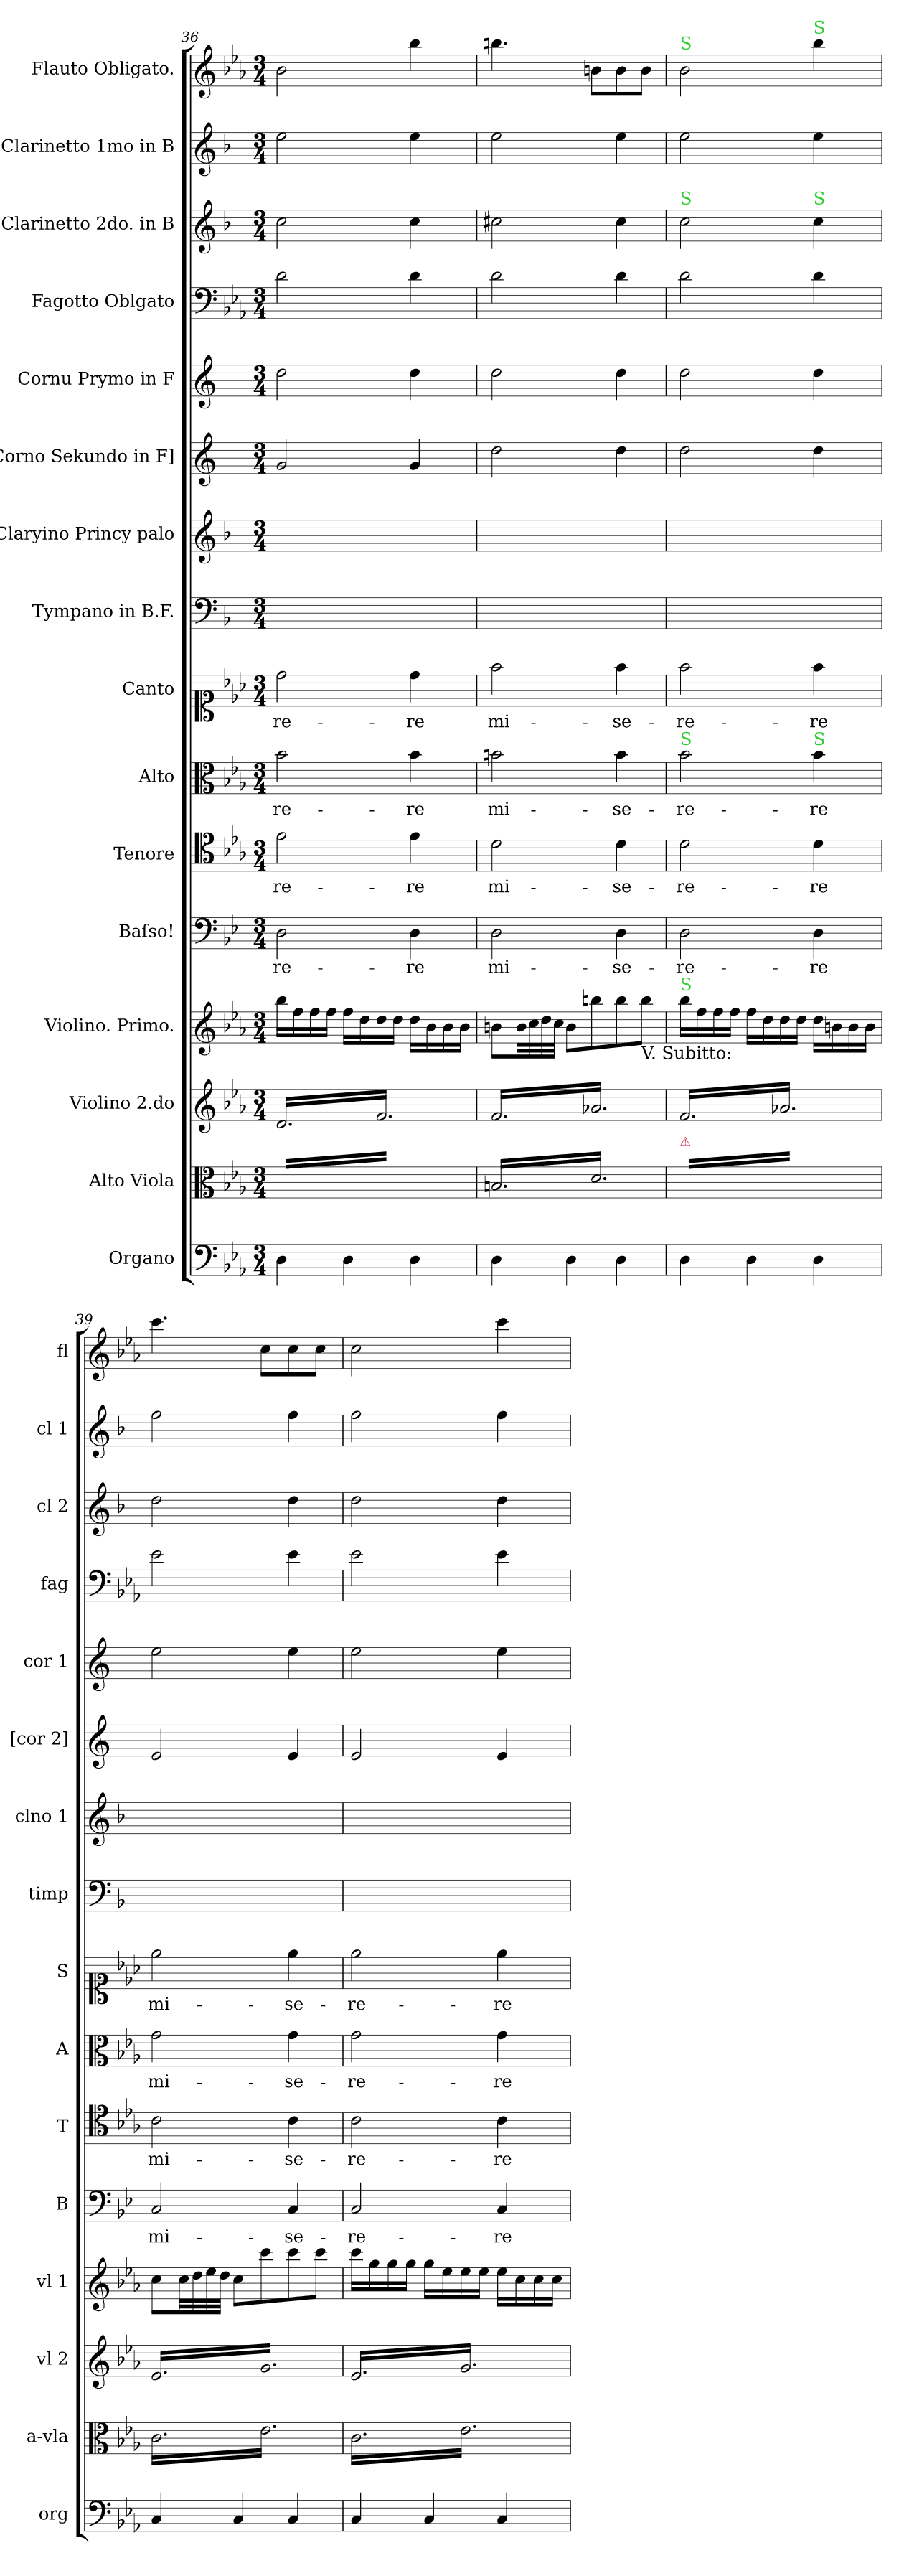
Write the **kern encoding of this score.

**kern	**kern	**kern	**kern	**kern	**text	**kern	**text	**kern	**text	**kern	**text	**kern	**kern	**kern	**kern	**kern	**kern	**kern	**kern
*part16	*part15	*part14	*part13	*part12	*part12	*part11	*part11	*part10	*part10	*part9	*part9	*part8	*part7	*part6	*part5	*part4	*part3	*part2	*part1
*staff16	*staff15	*staff14	*staff13	*staff12	*staff12	*staff11	*staff11	*staff10	*staff10	*staff9	*staff9	*staff8	*staff7	*staff6	*staff5	*staff4	*staff3	*staff2	*staff1
*I"Organo	*I"Alto Viola	*I"Violino 2.do	*I"Violino. Primo.	*I"Baſso!	*	*I"Tenore	*	*I"Alto	*	*I"Canto	*	*I"Tympano in B.F.	*I"Claryino Princy palo	*I"[Corno Sekundo in F]	*I"Cornu Prymo in F	*I"Fagotto Oblgato	*I"Clarinetto 2do. in B	*I"Clarinetto 1mo in B	*I"Flauto Obligato.
*I'org	*I'a-vla	*I'vl 2	*I'vl 1	*I'B	*	*I'T	*	*I'A	*	*I'S	*	*I'timp	*I'clno 1	*I'[cor 2]	*I'cor 1	*I'fag	*I'cl 2	*I'cl 1	*I'fl
*clefF4	*clefC3	*clefG2	*clefG2	*clefF4	*	*clefC4	*	*clefC3	*	*clefC1	*	*clefF4	*clefG2	*clefG2	*clefG2	*clefF4	*clefG2	*clefG2	*clefG2
*	*	*	*	*	*	*	*	*	*	*	*	*ITrd1c2	*ITrd1c2	*ITrd5c9	*ITrd5c9	*	*ITrd1c2	*ITrd1c2	*
*k[b-e-a-]	*k[b-e-a-]	*k[b-e-a-]	*k[b-e-a-]	*k[b-e-]	*	*k[b-e-a-]	*	*k[b-e-a-]	*	*k[b-e-a-]	*	*k[b-e-a-]	*k[b-e-a-]	*k[b-e-a-]	*k[b-e-a-]	*k[b-e-a-]	*k[b-e-a-]	*k[b-e-a-]	*k[b-e-a-]
*E-:	*E-:	*E-:	*E-:	*	*	*E-:	*	*E-:	*	*E-:	*	*E-:	*E-:	*E-:	*E-:	*E-:	*E-:	*E-:	*E-:
*M3/4	*M3/4	*M3/4	*M3/4	*M3/4	*	*M3/4	*	*M3/4	*	*M3/4	*	*M3/4	*M3/4	*M3/4	*M3/4	*M3/4	*M3/4	*M3/4	*M3/4
=36	=36	=36	=36	=36	=36	=36	=36	=36	=36	=36	=36	=36	=36	=36	=36	=36	=36	=36	=36
!	!LO:TX:a:color=crimson:t=⚠	!	!	!	!	!	!	!	!	!	!	!	!	!	!	!	!	!	!
!	!	!	!	!	!LO:LY:i	!	!	!	!LO:LY:i	!	!	!	!	!	!	!	!	!	!
*	*tremolo	*	*	*	*	*	*	*	*	*	*	*	*	*	*	*	*	*	*
*	*	*tremolo	*	*	*	*	*	*	*	*	*	*	*	*	*	*	*	*	*
4D\	16B-/yyLL	16d/LL	16bb-\LL	2D\	-re-	2f\	-re-	2b-\	-re-	2dd\	-re-	2.ryy	2.ryy	2B-/	2f\	2d\	2b-\	2dd\	2b-\
.	16d/yy	16f/	16ff\	.	.	.	.	.	.	.	.	.	.	.	.	.	.	.	.
.	16B-/yy	16d/	16ff\	.	.	.	.	.	.	.	.	.	.	.	.	.	.	.	.
.	16d/yy	16f/	16ff\JJ	.	.	.	.	.	.	.	.	.	.	.	.	.	.	.	.
4D\	16B-/yy	16d/	16ff\LL	.	.	.	.	.	.	.	.	.	.	.	.	.	.	.	.
.	16d/yy	16f/	16dd\	.	.	.	.	.	.	.	.	.	.	.	.	.	.	.	.
.	16B-/yy	16d/	16dd\	.	.	.	.	.	.	.	.	.	.	.	.	.	.	.	.
.	16d/yy	16f/	16dd\JJ	.	.	.	.	.	.	.	.	.	.	.	.	.	.	.	.
!	!	!	!	!	!LO:LY:i	!	!	!	!LO:LY:i	!	!	!	!	!	!	!	!	!	!
4D\	16B-/yy	16d/	16dd\LL	4D\	-re	4f\	-re	4b-\	-re	4dd\	-re	.	.	4B-/	4f\	4d\	4b-\	4dd\	4bb-\
.	16d/yy	16f/	16b-\	.	.	.	.	.	.	.	.	.	.	.	.	.	.	.	.
.	16B-/yy	16d/	16b-\	.	.	.	.	.	.	.	.	.	.	.	.	.	.	.	.
.	16d/yyJJ	16f/JJ	16b-\JJ	.	.	.	.	.	.	.	.	.	.	.	.	.	.	.	.
=37	=37	=37	=37	=37	=37	=37	=37	=37	=37	=37	=37	=37	=37	=37	=37	=37	=37	=37	=37
!	!	!	!	!	!LO:LY:i	!	!	!	!LO:LY:i	!	!	!	!	!	!	!	!	!	!
4D\	16Bn/LL	16f/LL	8bn\L	2D\	mi-	2d\	mi-	2bn\	mi-	2ff\	mi-	2.ryy	2.ryy	2f\	2f\	2d\	2bn\	2dd\	4.bbn\
.	16d/	16a-X/	.	.	.	.	.	.	.	.	.	.	.	.	.	.	.	.	.
.	16Bn/	16f/	32b\LL	.	.	.	.	.	.	.	.	.	.	.	.	.	.	.	.
.	.	.	32cc\	.	.	.	.	.	.	.	.	.	.	.	.	.	.	.	.
.	16d/	16a-X/	32dd\	.	.	.	.	.	.	.	.	.	.	.	.	.	.	.	.
.	.	.	32cc\JJJ	.	.	.	.	.	.	.	.	.	.	.	.	.	.	.	.
4D\	16Bn/	16f/	8b\L	.	.	.	.	.	.	.	.	.	.	.	.	.	.	.	.
.	16d/	16a-X/	.	.	.	.	.	.	.	.	.	.	.	.	.	.	.	.	.
.	16Bn/	16f/	8bbn\	.	.	.	.	.	.	.	.	.	.	.	.	.	.	.	8bn\L
.	16d/	16a-X/	.	.	.	.	.	.	.	.	.	.	.	.	.	.	.	.	.
!	!	!	!	!	!LO:LY:i	!	!	!	!LO:LY:i	!	!	!	!	!	!	!	!	!	!
4D\	16Bn/	16f/	8bb\	4D\	-se-	4d\	-se-	4b\	-se-	4ff\	-se-	.	.	4f\	4f\	4d\	4b\	4dd\	8b\
.	16d/	16a-X/	.	.	.	.	.	.	.	.	.	.	.	.	.	.	.	.	.
!	!	!	!LO:TX:b:t=V. Subitto&colon;	!	!	!	!	!	!	!	!	!	!	!	!	!	!	!	!
.	16Bn/	16f/	8bb\J	.	.	.	.	.	.	.	.	.	.	.	.	.	.	.	8b\J
.	16d/JJ	16a-X/JJ	.	.	.	.	.	.	.	.	.	.	.	.	.	.	.	.	.
=38	=38	=38	=38	=38	=38	=38	=38	=38	=38	=38	=38	=38	=38	=38	=38	=38	=38	=38	=38
!	!	!	!	!	!	!	!	!	!	!	!	!	!	!	!	!	!	!	!LO:TX:a:color=limegreen:t=S
!	!	!	!	!	!	!	!	!	!	!	!	!	!	!	!	!	!LO:TX:a:color=limegreen:t=S	!	!
!	!	!	!	!	!	!	!	!LO:TX:a:color=limegreen:t=S	!	!	!	!	!	!	!	!	!	!	!
!	!	!	!LO:TX:a:color=limegreen:t=S	!	!	!	!	!	!	!	!	!	!	!	!	!	!	!	!
!	!LO:TX:a:color=crimson:t=⚠	!	!	!	!	!	!	!	!	!	!	!	!	!	!	!	!	!	!
!	!	!	!	!	!LO:LY:i	!	!	!	!LO:LY:i	!	!	!	!	!	!	!	!	!	!
4D\	16Bn/yyLL	16f/LL	16bb-\LL	2D\	-re-	2d\	-re-	2b-\	-re-	2ff\	-re-	2.ryy	2.ryy	2f\	2f\	2d\	2b-\	2dd\	2b-\
.	16d/yy	16a-X/	16ff\	.	.	.	.	.	.	.	.	.	.	.	.	.	.	.	.
.	16Bn/yy	16f/	16ff\	.	.	.	.	.	.	.	.	.	.	.	.	.	.	.	.
.	16d/yy	16a-X/	16ff\JJ	.	.	.	.	.	.	.	.	.	.	.	.	.	.	.	.
4D\	16Bn/yy	16f/	16ff\LL	.	.	.	.	.	.	.	.	.	.	.	.	.	.	.	.
.	16d/yy	16a-X/	16dd\	.	.	.	.	.	.	.	.	.	.	.	.	.	.	.	.
.	16Bn/yy	16f/	16dd\	.	.	.	.	.	.	.	.	.	.	.	.	.	.	.	.
.	16d/yy	16a-X/	16dd\JJ	.	.	.	.	.	.	.	.	.	.	.	.	.	.	.	.
!	!	!	!	!	!	!	!	!	!	!	!	!	!	!	!	!	!	!	!LO:TX:a:color=limegreen:t=S
!	!	!	!	!	!	!	!	!	!	!	!	!	!	!	!	!	!LO:TX:a:color=limegreen:t=S	!	!
!	!	!	!	!	!	!	!	!LO:TX:a:color=limegreen:t=S	!	!	!	!	!	!	!	!	!	!	!
!	!	!	!	!	!LO:LY:i	!	!	!	!LO:LY:i	!	!	!	!	!	!	!	!	!	!
4D\	16Bn/yy	16f/	16dd\LL	4D\	-re	4d\	-re	4b-\	-re	4ff\	-re	.	.	4f\	4f\	4d\	4b-\	4dd\	4bb-\
.	16d/yy	16a-X/	16bn\	.	.	.	.	.	.	.	.	.	.	.	.	.	.	.	.
.	16Bn/yy	16f/	16b\	.	.	.	.	.	.	.	.	.	.	.	.	.	.	.	.
.	16d/yyJJ	16a-X/JJ	16b\JJ	.	.	.	.	.	.	.	.	.	.	.	.	.	.	.	.
=39	=39	=39	=39	=39	=39	=39	=39	=39	=39	=39	=39	=39	=39	=39	=39	=39	=39	=39	=39
!	!	!	!	!	!LO:LY:i	!	!	!	!	!	!	!	!	!	!	!	!	!	!
4C/	16c\LL	16e-/LL	8cc\L	2C/	mi-	2c\	mi-	2g\	mi-	2ee-\	mi-	2.ryy	2.ryy	2G/	2g\	2e-\	2cc\	2ee-\	4.ccc\
.	16e-\	16g/	.	.	.	.	.	.	.	.	.	.	.	.	.	.	.	.	.
.	16c\	16e-/	32cc\LL	.	.	.	.	.	.	.	.	.	.	.	.	.	.	.	.
.	.	.	32dd\	.	.	.	.	.	.	.	.	.	.	.	.	.	.	.	.
.	16e-\	16g/	32ee-\	.	.	.	.	.	.	.	.	.	.	.	.	.	.	.	.
.	.	.	32dd\JJJ	.	.	.	.	.	.	.	.	.	.	.	.	.	.	.	.
4C/	16c\	16e-/	8cc\L	.	.	.	.	.	.	.	.	.	.	.	.	.	.	.	.
.	16e-\	16g/	.	.	.	.	.	.	.	.	.	.	.	.	.	.	.	.	.
.	16c\	16e-/	8ccc\	.	.	.	.	.	.	.	.	.	.	.	.	.	.	.	8cc\L
.	16e-\	16g/	.	.	.	.	.	.	.	.	.	.	.	.	.	.	.	.	.
!	!	!	!	!	!LO:LY:i	!	!	!	!	!	!	!	!	!	!	!	!	!	!
4C/	16c\	16e-/	8ccc\	4C/	-se-	4c\	-se-	4g\	-se-	4ee-\	-se-	.	.	4G/	4g\	4e-\	4cc\	4ee-\	8cc\
.	16e-\	16g/	.	.	.	.	.	.	.	.	.	.	.	.	.	.	.	.	.
.	16c\	16e-/	8ccc\J	.	.	.	.	.	.	.	.	.	.	.	.	.	.	.	8cc\J
.	16e-\JJ	16g/JJ	.	.	.	.	.	.	.	.	.	.	.	.	.	.	.	.	.
=40	=40	=40	=40	=40	=40	=40	=40	=40	=40	=40	=40	=40	=40	=40	=40	=40	=40	=40	=40
!	!	!	!	!	!LO:LY:i	!	!	!	!	!	!	!	!	!	!	!	!	!	!
4C/	16c\LL	16e-/LL	16ccc\LL	2C/	-re-	2c\	-re-	2g\	-re-	2ee-\	-re-	2.ryy	2.ryy	2G/	2g\	2e-\	2cc\	2ee-\	2cc\
.	16e-\	16g/	16gg\	.	.	.	.	.	.	.	.	.	.	.	.	.	.	.	.
.	16c\	16e-/	16gg\	.	.	.	.	.	.	.	.	.	.	.	.	.	.	.	.
.	16e-\	16g/	16gg\JJ	.	.	.	.	.	.	.	.	.	.	.	.	.	.	.	.
4C/	16c\	16e-/	16gg\LL	.	.	.	.	.	.	.	.	.	.	.	.	.	.	.	.
.	16e-\	16g/	16ee-\	.	.	.	.	.	.	.	.	.	.	.	.	.	.	.	.
.	16c\	16e-/	16ee-\	.	.	.	.	.	.	.	.	.	.	.	.	.	.	.	.
.	16e-\	16g/	16ee-\JJ	.	.	.	.	.	.	.	.	.	.	.	.	.	.	.	.
!	!	!	!	!	!LO:LY:i	!	!	!	!	!	!	!	!	!	!	!	!	!	!
4C/	16c\	16e-/	16ee-\LL	4C/	-re	4c\	-re	4g\	-re	4ee-\	-re	.	.	4G/	4g\	4e-\	4cc\	4ee-\	4ccc\
.	16e-\	16g/	16cc\	.	.	.	.	.	.	.	.	.	.	.	.	.	.	.	.
.	16c\	16e-/	16cc\	.	.	.	.	.	.	.	.	.	.	.	.	.	.	.	.
.	16e-\JJ	16g/JJ	16cc\JJ	.	.	.	.	.	.	.	.	.	.	.	.	.	.	.	.
*	*	*Xtremolo	*	*	*	*	*	*	*	*	*	*	*	*	*	*	*	*	*
*	*Xtremolo	*	*	*	*	*	*	*	*	*	*	*	*	*	*	*	*	*	*
.	.	.	.	.	.	.	.	.	.	.	.	.	.	.	.	.	.	.	.
.	.	.	.	.	.	.	.	.	.	.	.	.	.	.	.	.	.	.	.
.	.	.	.	.	.	.	.	.	.	.	.	.	.	.	.	.	.	.	.
.	.	.	.	.	.	.	.	.	.	.	.	.	.	.	.	.	.	.	.
.	.	.	.	.	.	.	.	.	.	.	.	.	.	.	.	.	.	.	.
.	.	.	.	.	.	.	.	.	.	.	.	.	.	.	.	.	.	.	.
=	=	=	=	=	=	=	=	=	=	=	=	=	=	=	=	=	=	=	=
*-	*-	*-	*-	*-	*-	*-	*-	*-	*-	*-	*-	*-	*-	*-	*-	*-	*-	*-	*-
